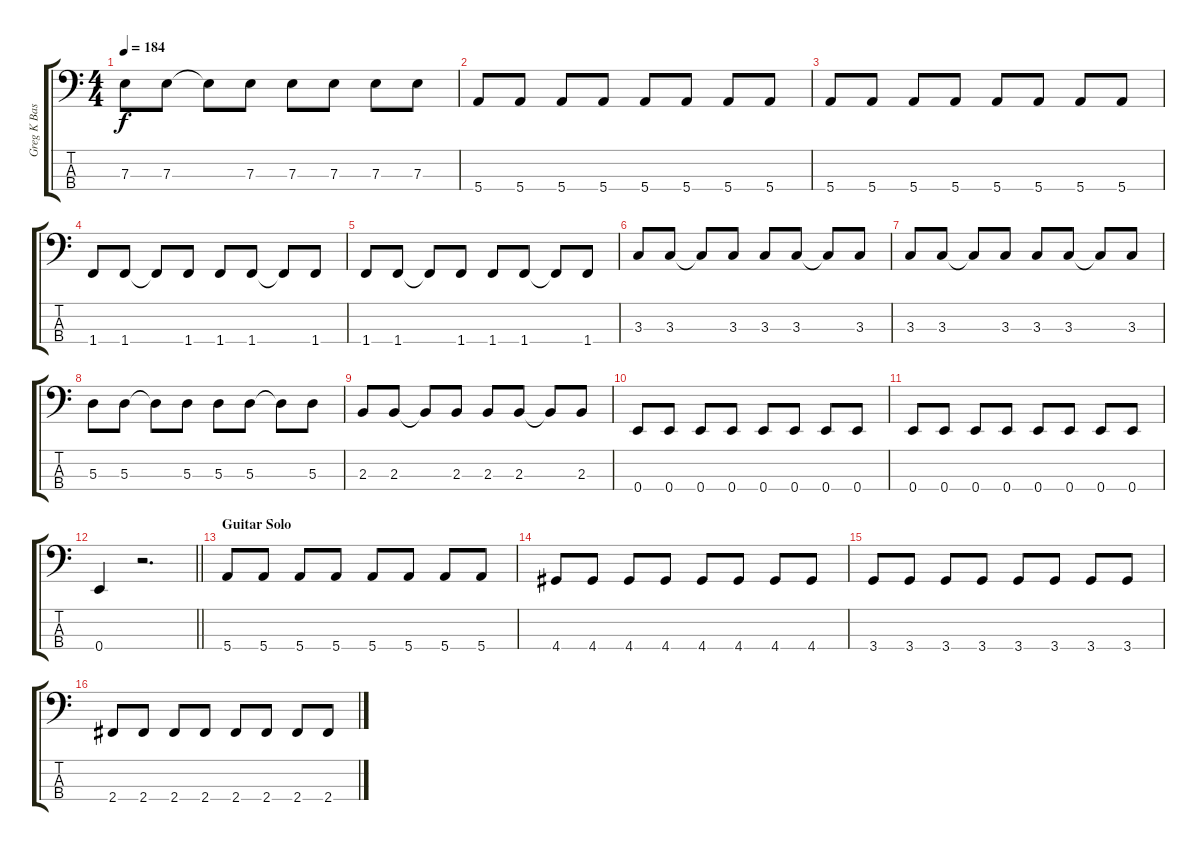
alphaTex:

\track ("Greg K Bass Guitar" "Greg K Bas") {instrument electricbasspick}
\staff {score tabs}
\tuning (G2 D2 A1 E1) {hide}
\ts (4 4)
\tempo 184
\clef f4
\ks c
7.3.8{dy f} 7.3.8 7.3{t}.8 7.3.8 7.3.8 7.3.8 7.3.8 7.3.8 |
5.4.8 5.4.8 5.4.8 5.4.8 5.4.8 5.4.8 5.4.8 5.4.8 |
5.4.8 5.4.8 5.4.8 5.4.8 5.4.8 5.4.8 5.4.8 5.4.8 |
1.4.8 1.4.8 1.4{t}.8 1.4.8 1.4.8 1.4.8 1.4{t}.8 1.4.8 |
1.4.8 1.4.8 1.4{t}.8 1.4.8 1.4.8 1.4.8 1.4{t}.8 1.4.8 |
3.3.8 3.3.8 3.3{t}.8 3.3.8 3.3.8 3.3.8 3.3{t}.8 3.3.8 |
3.3.8 3.3.8 3.3{t}.8 3.3.8 3.3.8 3.3.8 3.3{t}.8 3.3.8 |
5.3.8 5.3.8 5.3{t}.8 5.3.8 5.3.8 5.3.8 5.3{t}.8 5.3.8 |
2.3.8 2.3.8 2.3{t}.8 2.3.8 2.3.8 2.3.8 2.3{t}.8 2.3.8 |
0.4.8 0.4.8 0.4.8 0.4.8 0.4.8 0.4.8 0.4.8 0.4.8 |
0.4.8 0.4.8 0.4.8 0.4.8 0.4.8 0.4.8 0.4.8 0.4.8 |
\barLineRight lightlight
0.4.4 r.2{d} |
\section ("" "Guitar Solo")
5.4.8 5.4.8 5.4.8 5.4.8 5.4.8 5.4.8 5.4.8 5.4.8 |
4.4.8 4.4.8 4.4.8 4.4.8 4.4.8 4.4.8 4.4.8 4.4.8 |
3.4.8 3.4.8 3.4.8 3.4.8 3.4.8 3.4.8 3.4.8 3.4.8 |
2.4.8 2.4.8 2.4.8 2.4.8 2.4.8 2.4.8 2.4.8 2.4.8
